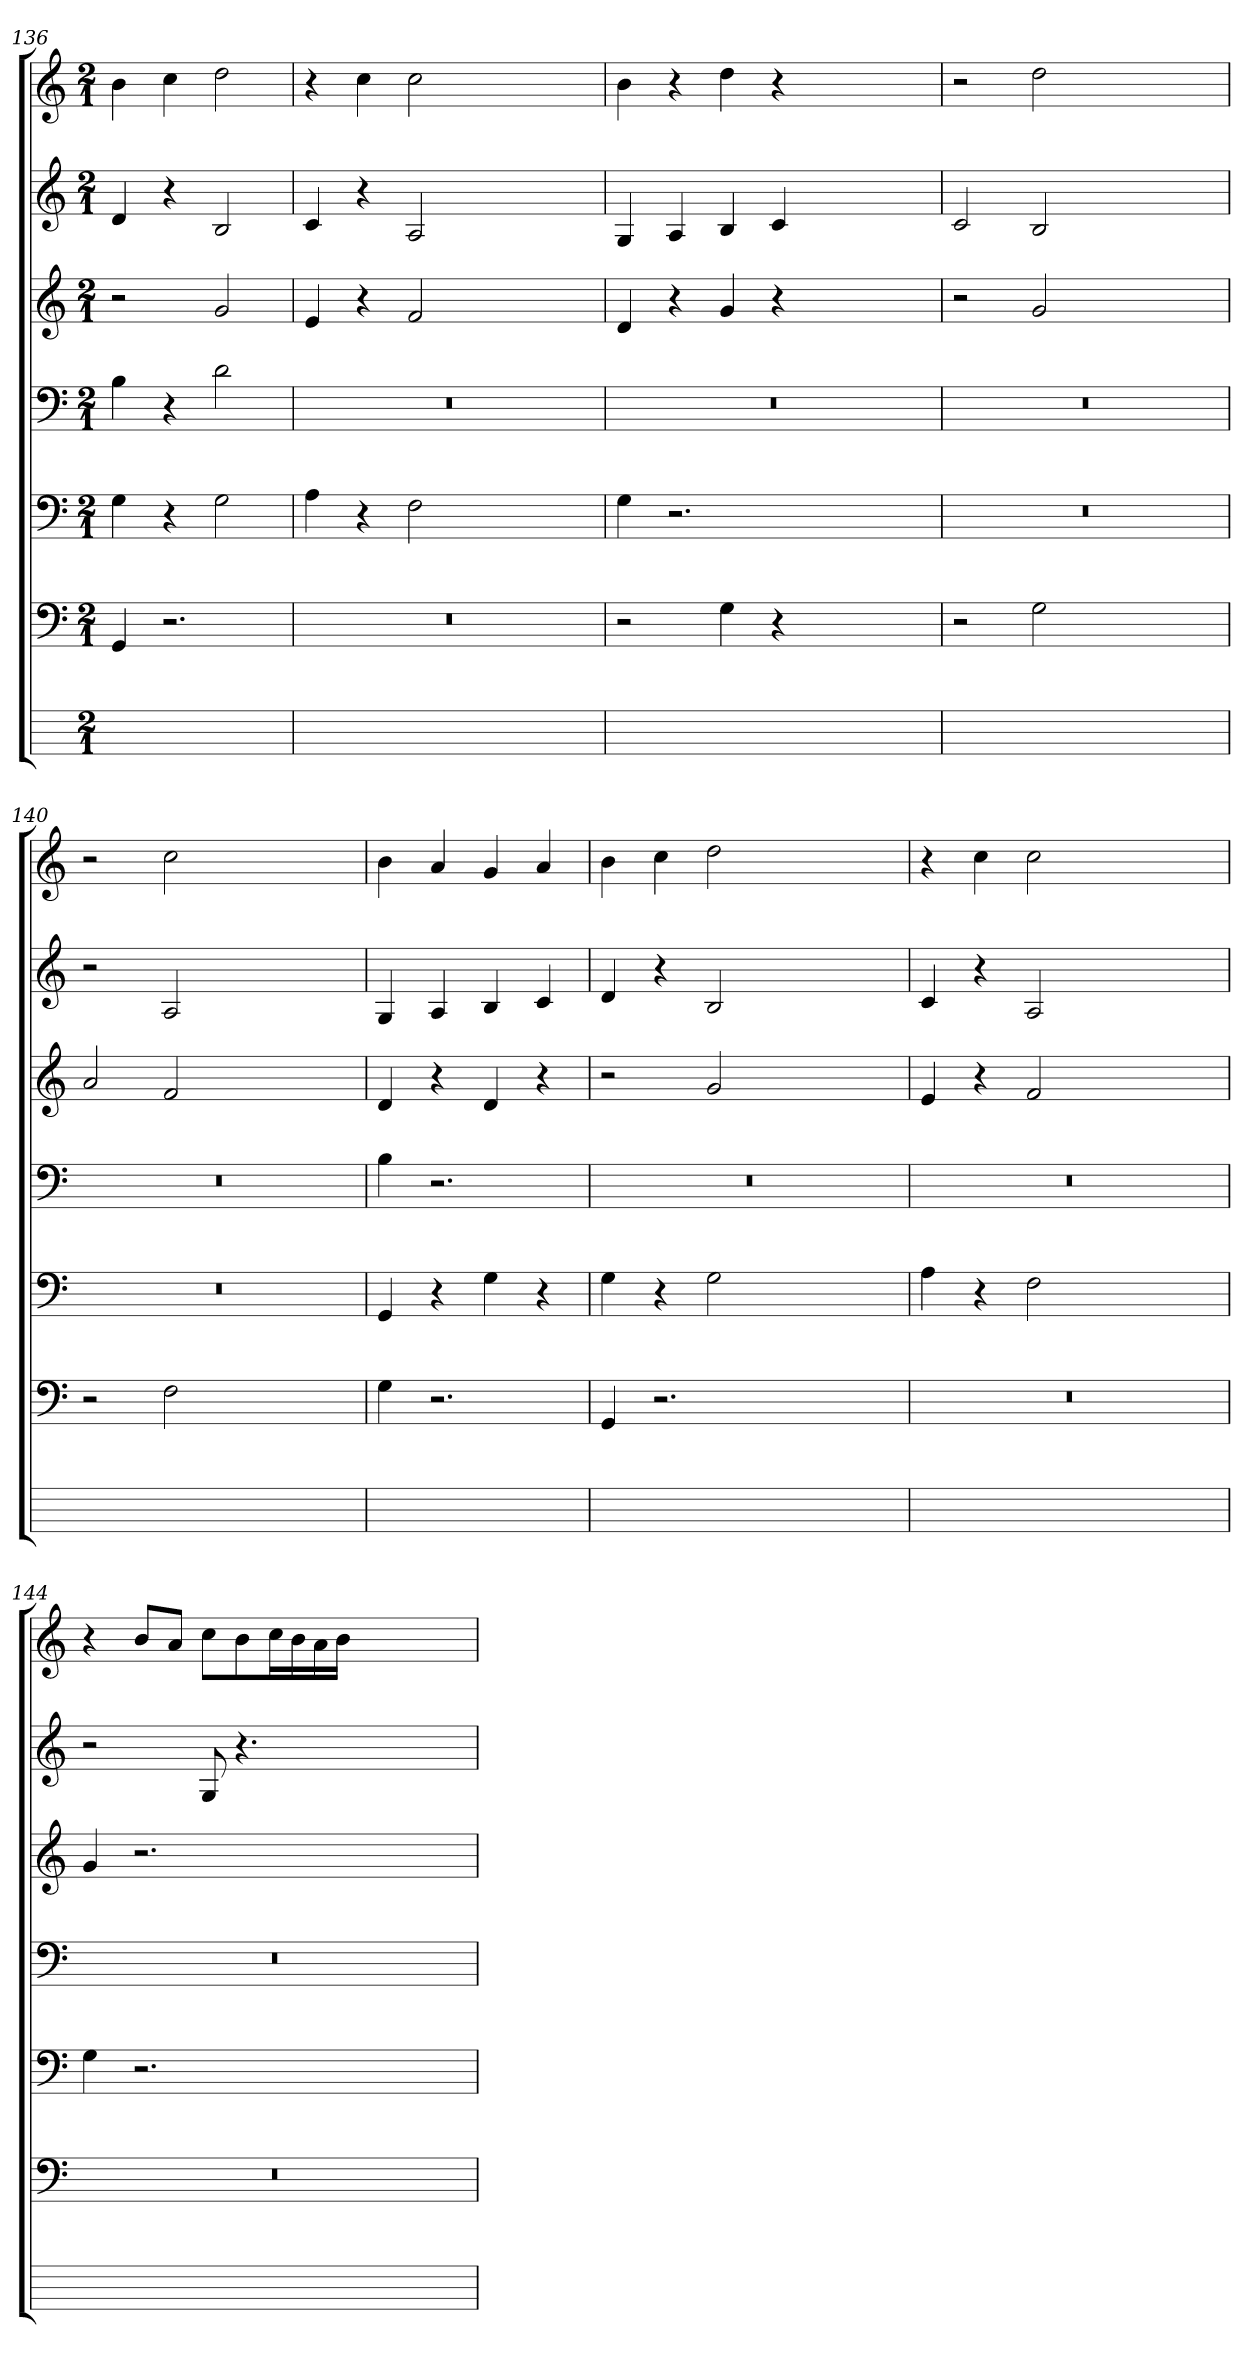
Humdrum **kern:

**kern	**kern	**kern	**kern	**kern	**kern	**kern
*part7	*part6	*part5	*part4	*part3	*part2	*part1
*staff7	*staff6	*staff5	*staff4	*staff3	*staff2	*staff1
*	*clefF4	*clefF4	*clefF4	*clefG2	*clefG2	*clefG2
*	*k[]	*k[]	*k[]	*k[]	*k[]	*k[]
*	*C:	*C:	*C:	*C:	*C:	*C:
*M2/1	*M2/1	*M2/1	*M2/1	*M2/1	*M2/1	*M2/1
=136	=136	=136	=136	=136	=136	=136
1ryy	4GGi	4G	4Bj	2r	4d	4b
.	2.r	4r	4r	.	4r	4cc
.	.	2G	2dj	2gi	2B	2dd
=137	=137	=137	=137	=137	=137	=137
0ryy	0r	4A	0r	4e	4c	4r
.	.	4r	.	4r	4r	4cc
.	.	2F	.	2f	2A	2cc
.	.	1ryy	.	1ryy	1ryy	1ryy
=138	=138	=138	=138	=138	=138	=138
0ryy	2r	4G	0r	4d	4G	4b
.	.	2.r	.	4r	4A	4r
.	4G	.	.	4gj	4B	4dd
.	4r	.	.	4r	4c	4r
.	1ryy	1ryy	.	1ryy	1ryy	1ryy
=139	=139	=139	=139	=139	=139	=139
0ryy	2r	0r	0r	2r	2ci	2r
.	2G	.	.	2g	2B	2dd
.	1ryy	.	.	1ryy	1ryy	1ryy
=140	=140	=140	=140	=140	=140	=140
0ryy	2r	0r	0r	2aj	2r	2r
.	2F	.	.	2f	2A	2ccj
.	1ryy	.	.	1ryy	1ryy	1ryy
=141	=141	=141	=141	=141	=141	=141
1ryy	4G	4GGi	4Bj	4d	4G	4b
.	2.r	4r	2.r	4r	4A	4aj
.	.	4G	.	4dj	4B	4g
.	.	4r	.	4r	4c	4a
=142	=142	=142	=142	=142	=142	=142
0ryy	4GG	4G	0r	2r	4d	4b
.	2.r	4r	.	.	4r	4cc
.	.	2G	.	2gi	2B	2dd
.	1ryy	1ryy	.	1ryy	1ryy	1ryy
=143	=143	=143	=143	=143	=143	=143
0ryy	0r	4A	0r	4e	4c	4r
.	.	4r	.	4r	4r	4cc
.	.	2F	.	2f	2A	2cc
.	.	1ryy	.	1ryy	1ryy	1ryy
=144	=144	=144	=144	=144	=144	=144
0ryy	0r	4G	0r	4gj	2r	4r
.	.	2.r	.	2.r	.	8bZL
.	.	.	.	.	.	8aZJ
.	.	.	.	.	8G	8cciL
.	.	.	.	.	4.r	8bZ
.	.	.	.	.	.	16ccZL
.	.	.	.	.	.	16bZ
.	.	.	.	.	.	16aZ
.	.	.	.	.	.	16bZJJ
.	.	1ryy	.	1ryy	1ryy	1ryy
=	=	=	=	=	=	=
*-	*-	*-	*-	*-	*-	*-
